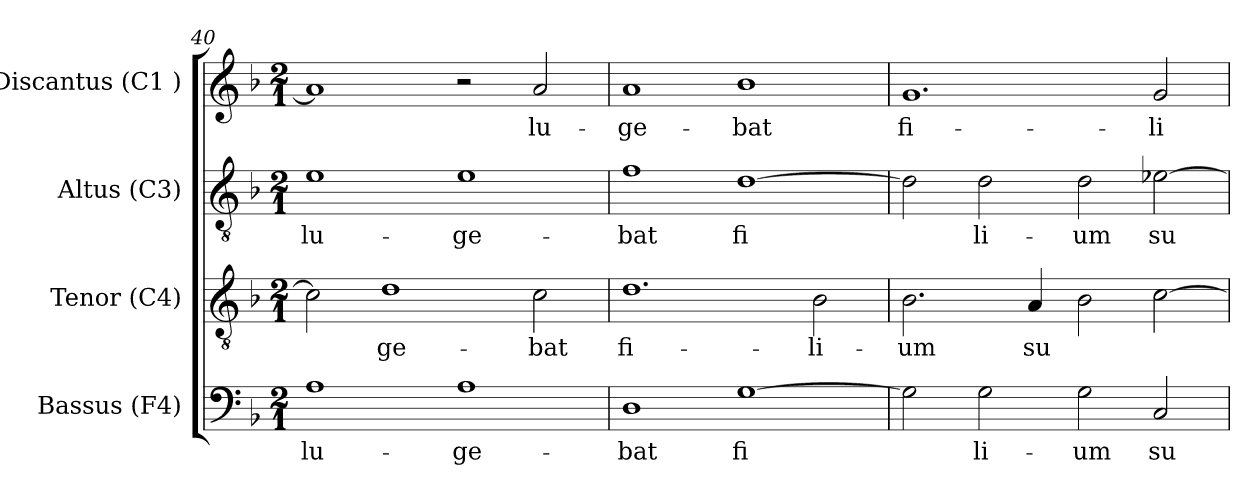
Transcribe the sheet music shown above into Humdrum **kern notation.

**kern	**text	**kern	**text	**kern	**text	**kern	**text
*part4	*part4	*part3	*part3	*part2	*part2	*part1	*part1
*staff4	*staff4	*staff3	*staff3	*staff2	*staff2	*staff1	*staff1
*I"Bassus (F4)	*	*I"Tenor (C4)	*	*I"Altus (C3)	*	*I"Discantus (C1 )	*
*I'B.	*	*I'T.	*	*I'A.	*	*I'D.	*
*clefF4	*	*clefGv2	*	*clefGv2	*	*clefG2	*
*k[b-]	*	*k[b-]	*	*k[b-]	*	*k[b-]	*
*F:	*	*F:	*	*F:	*	*F:	*
*M2/1	*	*M2/1	*	*M2/1	*	*M2/1	*
=40	=40	=40	=40	=40	=40	=40	=40
!	!LO:LY:b	!	!LO:LY:b:cj	!	!LO:LY:b:cj	!	!LO:LY:b:cj
1A	lu-	2c\]	--	1e	lu-	1a]	.
!	!	!	!LO:LY:b:cj	!	!	!	!
.	.	1d	-ge-	.	.	.	.
!	!LO:LY:b	!	!	!	!LO:LY:b:cj	!	!
1A	-ge-	.	.	1e	-ge-	2r	.
!	!	!	!LO:LY:b:cj	!	!	!	!LO:LY:b:cj
.	.	2c\	-bat	.	.	2a/	lu-
!!LO:PB:g=z
=41	=41	=41	=41	=41	=41	=41	=41
!	!LO:LY:b	!	!LO:LY:b:cj	!	!LO:LY:b:cj	!	!LO:LY:b:cj
1D	-bat	1.d	fi-	1f	-bat	1a	-ge-
!	!LO:LY:b	!	!	!	!LO:LY:b:cj	!	!LO:LY:b:cj
[>1G	fi-	.	.	[>1d	fi-	1b-	-bat
!	!	!	!LO:LY:b:cj	!	!	!	!
.	.	2B-\	-li-	.	.	.	.
=42	=42	=42	=42	=42	=42	=42	=42
!	!LO:LY:b	!	!LO:LY:b:cj	!	!LO:LY:b:cj	!	!LO:LY:b:cj
2G\]	--	2.B-\	-um	2d\]	--	1.g	fi-
!	!LO:LY:b	!	!	!	!LO:LY:b:cj	!	!
2G\	-li-	.	.	2d\	-li-	.	.
!	!	!	!LO:LY:b:cj	!	!	!	!
.	.	4A/	su-	.	.	.	.
!	!LO:LY:b	!	!LO:LY:b:cj	!	!LO:LY:b:cj	!	!
2G\	-um	2B-\	--	2d\	-um	.	.
!	!LO:LY:b	!	!LO:LY:b:cj	!	!LO:LY:b:cj	!	!LO:LY:b:cj
2C/	su-	[>2c\	--	[>2e-\	su-	2g/	-li-
=	=	=	=	=	=	=	=
*-	*-	*-	*-	*-	*-	*-	*-
